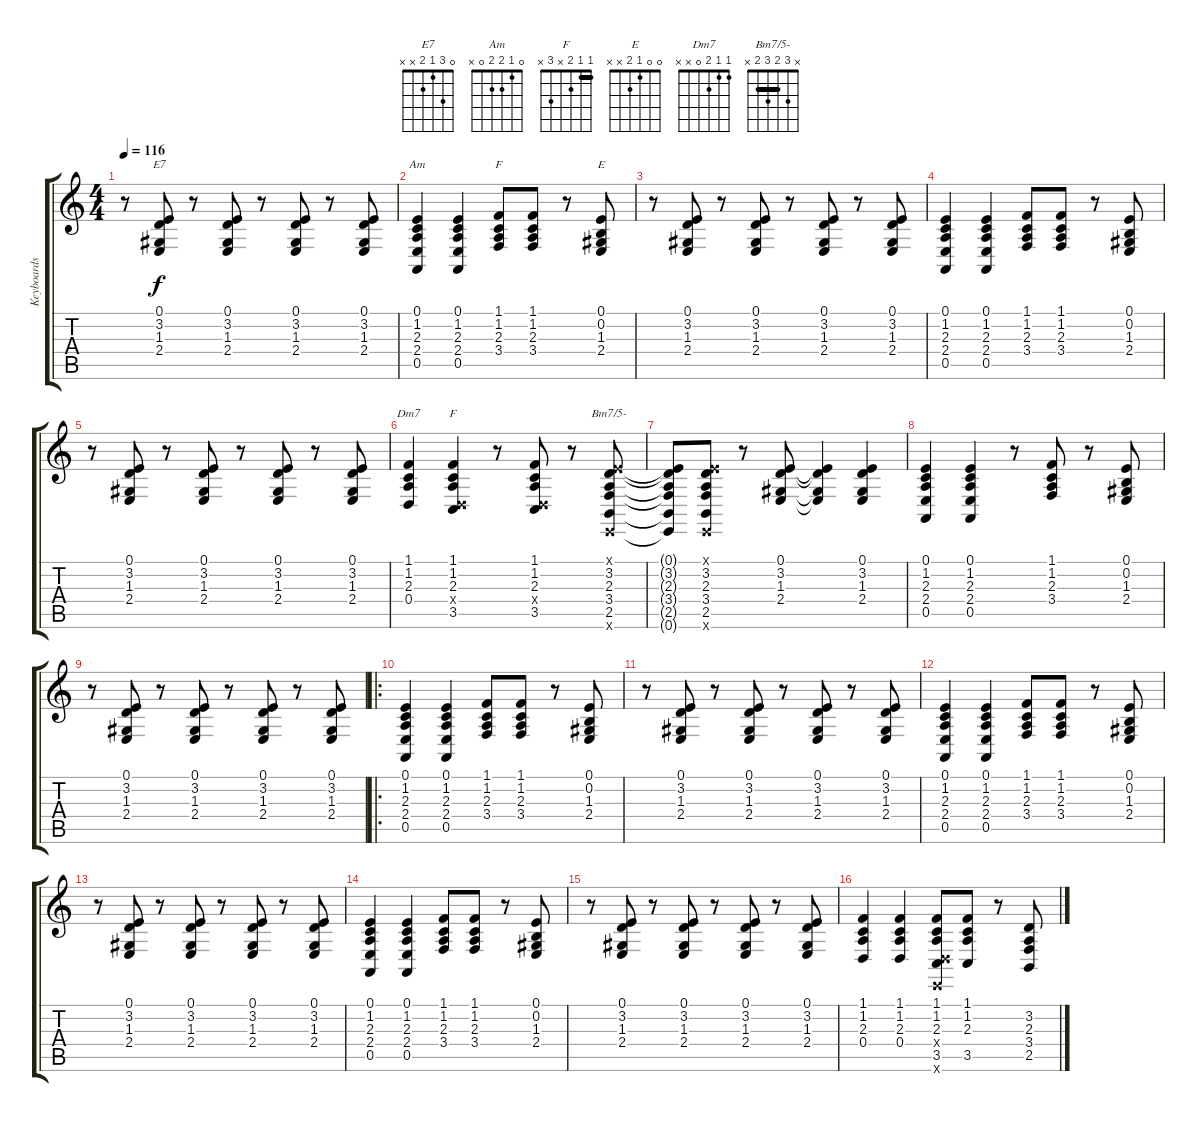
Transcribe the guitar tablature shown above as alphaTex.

\track ("Keyboards" "Keyboards") {instrument electricgrandpiano}
\staff {score tabs}
\tuning (E4 B3 G3 D3 A2 E2) {hide}
\chord ("E7" 0 3 1 2 x x)
\chord ("Am" 0 1 2 2 0 x)
\chord ("F" 1 1 2 3 x x) {barre 1}
\chord ("E" 0 0 1 2 x x)
\chord ("Dm7" 1 1 2 0 x x)
\chord ("F" 1 1 2 x 3 x) {barre 1}
\chord ("Bm7/5-" x 3 2 3 2 x) {barre 2}
\ts (4 4)
\tempo 116
\clef g2
\ks c
r.8{dy f} (0.1 3.2 1.3 2.4).8{ch "E7"} r.8 (0.1 3.2 1.3 2.4).8 r.8 (0.1 3.2 1.3 2.4).8 r.8 (0.1 3.2 1.3 2.4).8 |
(0.1 1.2 2.3 2.4 0.5).4{ch "Am"} (0.1 1.2 2.3 2.4 0.5).4 (1.1 1.2 2.3 3.4).8{ch "F"} (1.1 1.2 2.3 3.4).8 r.8 (0.1 0.2 1.3 2.4).8{ch "E"} |
r.8 (0.1 3.2 1.3 2.4).8 r.8 (0.1 3.2 1.3 2.4).8 r.8 (0.1 3.2 1.3 2.4).8 r.8 (0.1 3.2 1.3 2.4).8 |
(0.1 1.2 2.3 2.4 0.5).4 (0.1 1.2 2.3 2.4 0.5).4 (1.1 1.2 2.3 3.4).8 (1.1 1.2 2.3 3.4).8 r.8 (0.1 0.2 1.3 2.4).8 |
r.8 (0.1 3.2 1.3 2.4).8 r.8 (0.1 3.2 1.3 2.4).8 r.8 (0.1 3.2 1.3 2.4).8 r.8 (0.1 3.2 1.3 2.4).8 |
(1.1 1.2 2.3 0.4).4{ch "Dm7"} (1.1 1.2 2.3 0.4{x} 3.5).4{ch "F"} r.8 (1.1 1.2 2.3 0.4{x} 3.5).8 r.8 (0.1{x} 3.2 2.3 3.4 2.5 0.6{x}).8{ch "Bm7/5-"} |
(0.1{t} 3.2{t} 2.3{t} 3.4{t} 2.5{t} 0.6{t}).8 (0.1{x} 3.2 2.3 3.4 2.5 0.6{x}).8 r.8 (0.1 3.2 1.3 2.4).8 (0.1{t} 3.2{t} 1.3{t} 2.4{t}).4 (0.1 3.2 1.3 2.4).4 |
(0.1 1.2 2.3 2.4 0.5).4 (0.1 1.2 2.3 2.4 0.5).4 r.8 (1.1 1.2 2.3 3.4).8 r.8 (0.1 0.2 1.3 2.4).8 |
r.8 (0.1 3.2 1.3 2.4).8 r.8 (0.1 3.2 1.3 2.4).8 r.8 (0.1 3.2 1.3 2.4).8 r.8 (0.1 3.2 1.3 2.4).8 |
\ro
(0.1 1.2 2.3 2.4 0.5).4 (0.1 1.2 2.3 2.4 0.5).4 (1.1 1.2 2.3 3.4).8 (1.1 1.2 2.3 3.4).8 r.8 (0.1 0.2 1.3 2.4).8 |
r.8 (0.1 3.2 1.3 2.4).8 r.8 (0.1 3.2 1.3 2.4).8 r.8 (0.1 3.2 1.3 2.4).8 r.8 (0.1 3.2 1.3 2.4).8 |
(0.1 1.2 2.3 2.4 0.5).4 (0.1 1.2 2.3 2.4 0.5).4 (1.1 1.2 2.3 3.4).8 (1.1 1.2 2.3 3.4).8 r.8 (0.1 0.2 1.3 2.4).8 |
r.8 (0.1 3.2 1.3 2.4).8 r.8 (0.1 3.2 1.3 2.4).8 r.8 (0.1 3.2 1.3 2.4).8 r.8 (0.1 3.2 1.3 2.4).8 |
(0.1 1.2 2.3 2.4 0.5).4 (0.1 1.2 2.3 2.4 0.5).4 (1.1 1.2 2.3 3.4).8 (1.1 1.2 2.3 3.4).8 r.8 (0.1 0.2 1.3 2.4).8 |
r.8 (0.1 3.2 1.3 2.4).8 r.8 (0.1 3.2 1.3 2.4).8 r.8 (0.1 3.2 1.3 2.4).8 r.8 (0.1 3.2 1.3 2.4).8 |
(1.1 1.2 2.3 0.4).4 (1.1 1.2 2.3 0.4).4 (1.1 1.2 2.3 0.4{x} 3.5 0.6{x}).8 (1.1 1.2 2.3 3.5).8 r.8 (3.2 2.3 3.4 2.5).8
